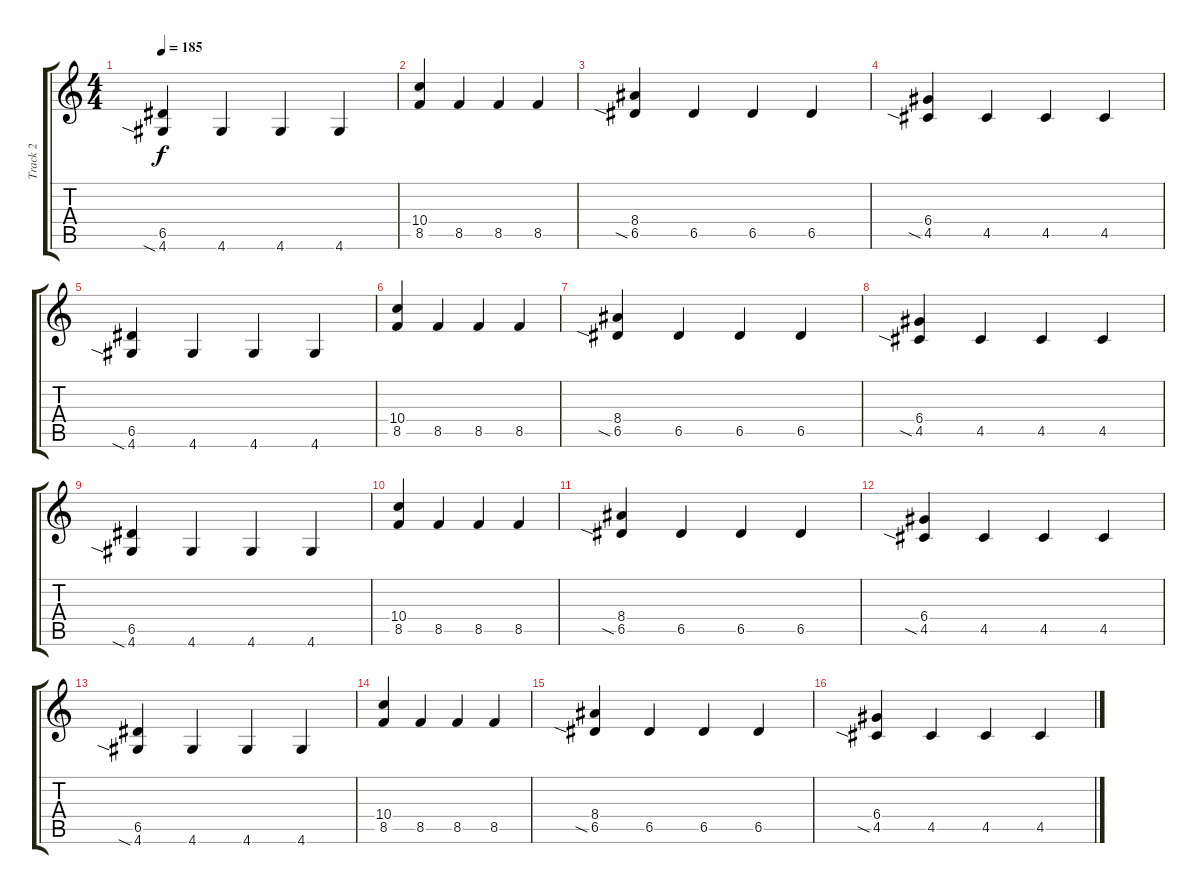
\track ("Track 2" "Track 2") {instrument acousticbass}
\staff {score tabs}
\tuning (E4 B3 G3 D3 A2 E2) {hide}
\ts (4 4)
\tempo 185
\clef g2
\ks c
(6.5 4.6{sia}).4{dy f} 4.6.4 4.6.4 4.6.4 |
(10.4 8.5).4 8.5.4 8.5.4 8.5.4 |
(8.4 6.5{sia}).4 6.5.4 6.5.4 6.5.4 |
(6.4 4.5{sia}).4 4.5.4 4.5.4 4.5.4 |
(6.5 4.6{sia}).4 4.6.4 4.6.4 4.6.4 |
(10.4 8.5).4 8.5.4 8.5.4 8.5.4 |
(8.4 6.5{sia}).4 6.5.4 6.5.4 6.5.4 |
(6.4 4.5{sia}).4 4.5.4 4.5.4 4.5.4 |
(6.5 4.6{sia}).4 4.6.4 4.6.4 4.6.4 |
(10.4 8.5).4 8.5.4 8.5.4 8.5.4 |
(8.4 6.5{sia}).4 6.5.4 6.5.4 6.5.4 |
(6.4 4.5{sia}).4 4.5.4 4.5.4 4.5.4 |
(6.5 4.6{sia}).4 4.6.4 4.6.4 4.6.4 |
(10.4 8.5).4 8.5.4 8.5.4 8.5.4 |
(8.4 6.5{sia}).4 6.5.4 6.5.4 6.5.4 |
(6.4 4.5{sia}).4 4.5.4 4.5.4 4.5.4
